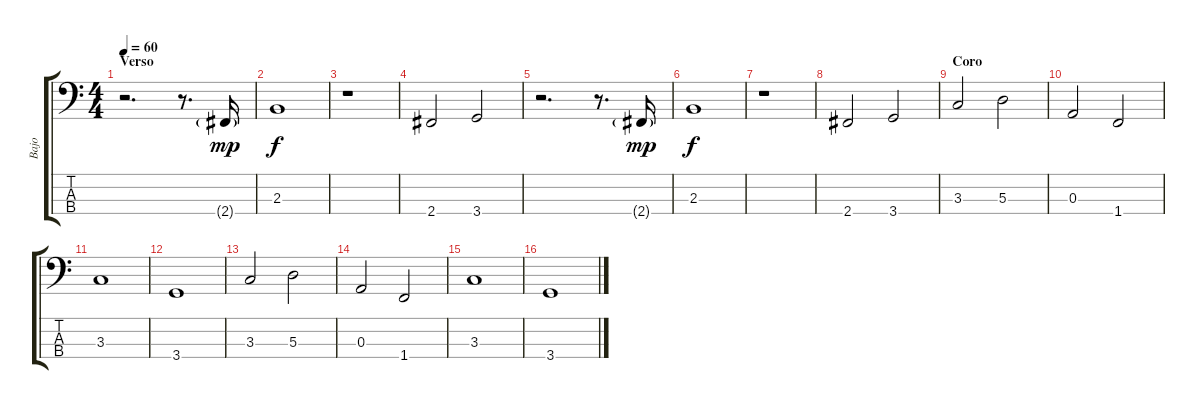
\track ("Bajo" "Bajo") {instrument fretlessbass}
\staff {score tabs}
\tuning (G2 D2 A1 E1) {hide}
\ts (4 4)
\section ("" "Verso")
\tempo 60
\clef f4
\ks c
r.2{d dy f} r.8{d} 2.4{g}.16{dy mp} |
2.3.1{dy f} |
r.1 |
2.4.2 3.4.2 |
r.2{d} r.8{d} 2.4{g}.16{dy mp} |
2.3.1{dy f} |
r.1 |
2.4.2 3.4.2 |
\section ("" "Coro")
3.3.2 5.3.2 |
0.3.2 1.4.2 |
3.3.1 |
3.4.1 |
3.3.2 5.3.2 |
0.3.2 1.4.2 |
3.3.1 |
3.4.1
